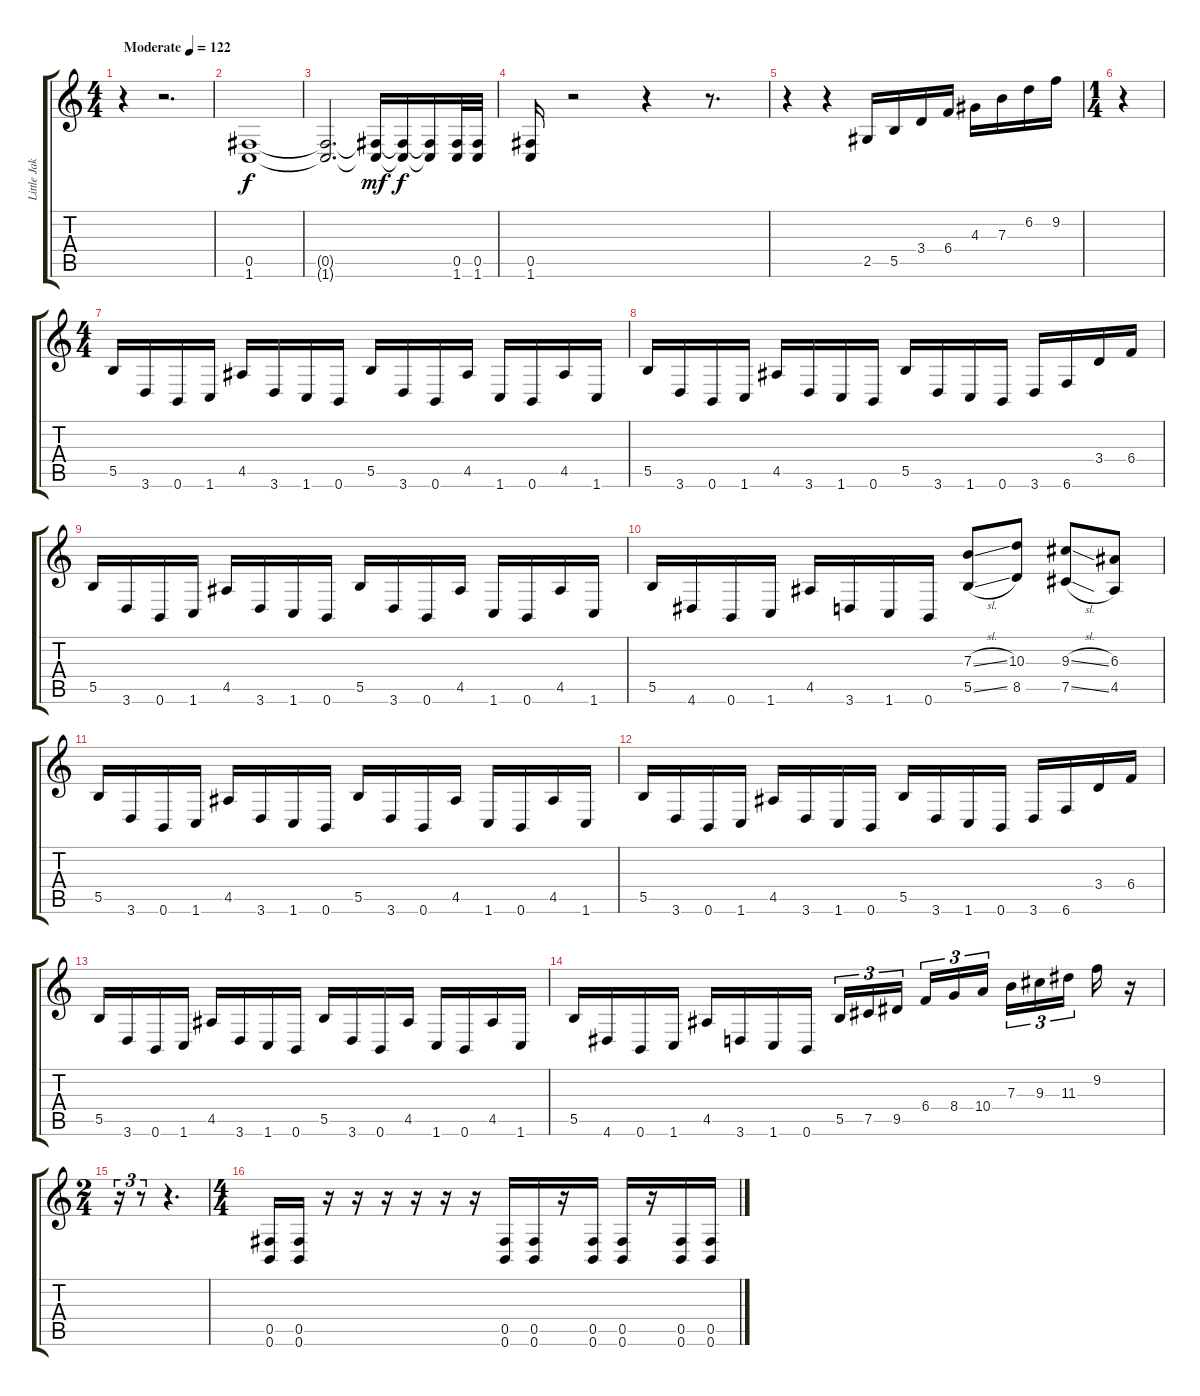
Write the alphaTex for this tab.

\track ("Little Jake" "Little Jak") {instrument distortionguitar}
\staff {score tabs}
\tuning (Db4 Ab3 E3 B2 Gb2 B1) {hide}
\voice
\ts (4 4)
\tempo (122 "Moderate")
\clef g2
\ks c
r.4{dy f instrument distortionguitar} r.2{d} |
(0.5 1.6).1 |
(0.5{t} 1.6{t}).2{d} (0.5{t} 1.6{t}).16{dy mf} (0.5{t} 1.6{t}).16{dy f} (0.5{t} 1.6{t}).16 (0.5 1.6).32 (0.5 1.6).32 |
(0.5 1.6).16 r.2 r.4 r.8{d} |
r.4 r.4 2.5.16 5.5.16 3.4.16 6.4.16 4.3.16 7.3.16 6.2.16 9.2.16 |
\ts (1 4)
r.4 |
\ts (4 4)
5.5.16 3.6.16 0.6.16 1.6.16 4.5.16 3.6.16 1.6.16 0.6.16 5.5.16 3.6.16 0.6.16 4.5.16 1.6.16 0.6.16 4.5.16 1.6.16 |
5.5.16 3.6.16 0.6.16 1.6.16 4.5.16 3.6.16 1.6.16 0.6.16 5.5.16 3.6.16 1.6.16 0.6.16 3.6.16 6.6.16 3.4.16 6.4.16 |
5.5.16 3.6.16 0.6.16 1.6.16 4.5.16 3.6.16 1.6.16 0.6.16 5.5.16 3.6.16 0.6.16 4.5.16 1.6.16 0.6.16 4.5.16 1.6.16 |
5.5.16 4.6.16 0.6.16 1.6.16 4.5.16 3.6.16 1.6.16 0.6.16 (7.3{sl} 5.5{sl}).8 (10.3 8.5).8 (9.3{sl} 7.5{sl}).8 (6.3 4.5).8 |
5.5.16 3.6.16 0.6.16 1.6.16 4.5.16 3.6.16 1.6.16 0.6.16 5.5.16 3.6.16 0.6.16 4.5.16 1.6.16 0.6.16 4.5.16 1.6.16 |
5.5.16 3.6.16 0.6.16 1.6.16 4.5.16 3.6.16 1.6.16 0.6.16 5.5.16 3.6.16 1.6.16 0.6.16 3.6.16 6.6.16 3.4.16 6.4.16 |
5.5.16 3.6.16 0.6.16 1.6.16 4.5.16 3.6.16 1.6.16 0.6.16 5.5.16 3.6.16 0.6.16 4.5.16 1.6.16 0.6.16 4.5.16 1.6.16 |
5.5.16 4.6.16 0.6.16 1.6.16 4.5.16 3.6.16 1.6.16 0.6.16 5.5.16{tu (3 2)} 7.5.16{tu (3 2)} 9.5.16{tu (3 2) beam splitsecondary} 6.4.16{tu (3 2)} 8.4.16{tu (3 2)} 10.4.16{tu (3 2)} 7.3.16{tu (3 2)} 9.3.16{tu (3 2)} 11.3.16{tu (3 2) beam splitsecondary} 9.2.16 r.16 |
\ts (2 4)
r.16{tu (3 2)} r.8{tu (3 2)} r.4{d} |
\ts (4 4)
(0.5 0.6).16 (0.5 0.6).16 r.16 r.16 r.16 r.16 r.16 r.16 (0.5 0.6).16 (0.5 0.6).16 r.16 (0.5 0.6).16 (0.5 0.6).16 r.16 (0.5 0.6).16 (0.5 0.6).16
\voice
\clef g2
\ottava regular
\simile none
\ks c
|
|
|
|
|
r.4 |
|
|
|
|
|
|
|
|
|
